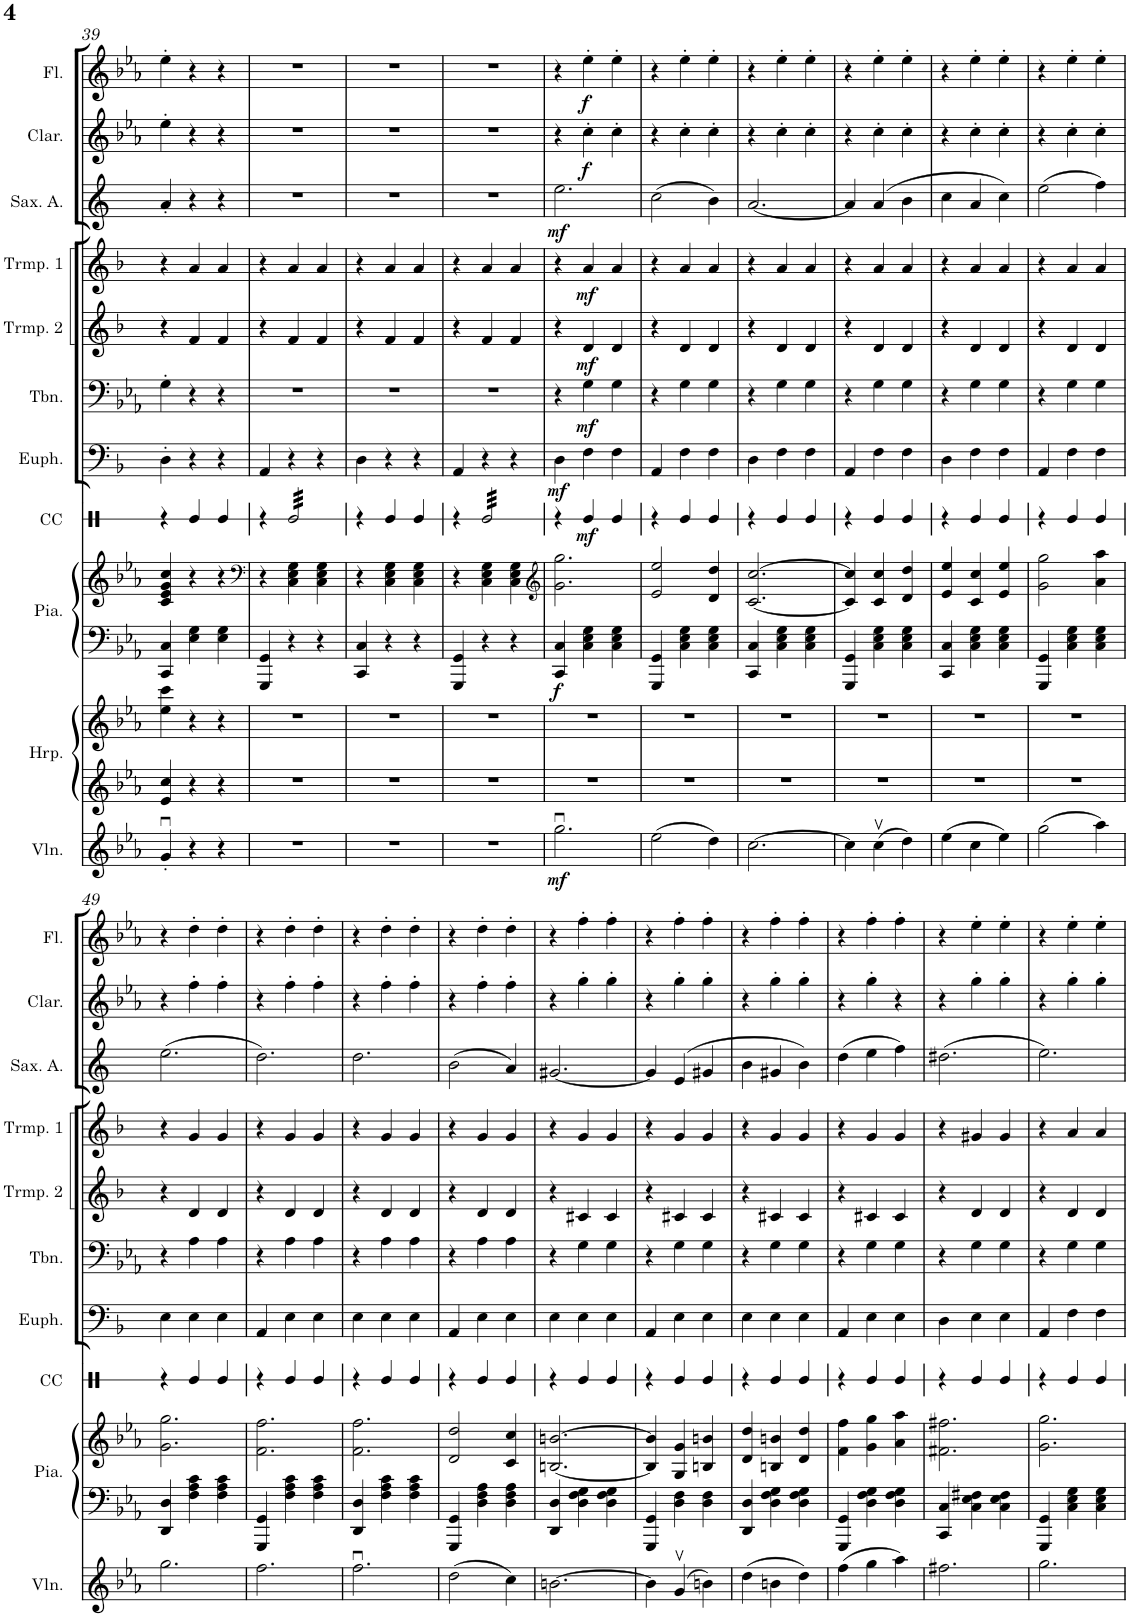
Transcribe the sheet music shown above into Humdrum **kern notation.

**kern	**dynam	**kern	**kern	**kern	**kern	**dynam	**kern	**dynam	**kern	**dynam	**kern	**dynam	**kern	**dynam	**kern	**dynam	**kern	**dynam	**kern	**dynam	**kern	**dynam
*part11	*part11	*part10	*part10	*part9	*part9	*part9	*part8	*part8	*part7	*part7	*part6	*part6	*part5	*part5	*part4	*part4	*part3	*part3	*part2	*part2	*part1	*part1
*staff13	*staff13	*staff12	*staff11	*staff10	*staff9	*staff9/10	*staff8	*staff8	*staff7	*staff7	*staff6	*staff6	*staff5	*staff5	*staff4	*staff4	*staff3	*staff3	*staff2	*staff2	*staff1	*staff1
*I"Violon	*	*I"Harpe	*	*I"Piano	*	*	*I"Caisse claire	*	*I"Euphonium	*	*I"Trombone	*	*I"Trompette en Sib 2	*	*I"Trompette en Sib 1	*	*I"Saxophone Alto	*	*I"Clarinette en Ut	*	*I"Flûte	*
*I'Vln.	*	*I'Hrp.	*	*I'Pia.	*	*	*I'CC	*	*I'Euph.	*	*I'Tbn.	*	*I'Trmp. 2	*	*I'Trmp. 1	*	*I'Sax. A.	*	*I'Clar.	*	*I'Fl.	*
!!LO:PB:g=z
*clefG2	*	*clefG2	*clefG2	*clefF4	*clefG2	*	*clefX	*	*clefF4	*	*clefF4	*	*clefG2	*	*clefG2	*	*clefG2	*	*clefG2	*	*clefG2	*
*	*	*	*	*	*	*	*	*	*Trd1c2	*	*	*	*Trd1c2	*	*Trd1c2	*	*Trd5c9	*	*Trd1c2	*	*	*
*k[b-e-a-]	*	*k[b-e-a-]	*k[b-e-a-]	*k[b-e-a-]	*k[b-e-a-]	*	*k[]	*	*k[b-]	*	*k[b-e-a-]	*	*k[b-]	*	*k[b-]	*	*k[]	*	*k[b-e-a-]	*	*k[b-e-a-]	*
*M3/4	*	*M3/4	*M3/4	*M3/4	*M3/4	*	*M3/4	*	*M3/4	*	*M3/4	*	*M3/4	*	*M3/4	*	*M3/4	*	*M3/4	*	*M3/4	*
=39	=39	=39	=39	=39	=39	=39	=39	=39	=39	=39	=39	=39	=39	=39	=39	=39	=39	=39	=39	=39	=39	=39
4gu'/	.	4e-/ 4cc/	4ee-\ 4ccc\	4CC/ 4C/	4c/ 4e-/ 4g/ 4cc/	.	4r	.	4D'\	.	4G'\	.	4r	.	4r	.	4a'/	.	4ee-'\	.	4ee-'\	.
4r	.	4r	4r	4E-\ 4G\	4r	.	4Re/	.	4r	.	4r	.	4f/	.	4a/	.	4r	.	4r	.	4r	.
4r	.	4r	4r	4E-\ 4G\	4r	.	4Re/	.	4r	.	4r	.	4f/	.	4a/	.	4r	.	4r	.	4r	.
=40	=40	=40	=40	=40	=40	=40	=40	=40	=40	=40	=40	=40	=40	=40	=40	=40	=40	=40	=40	=40	=40	=40
*	*	*	*	*	*clefF4	*	*	*	*	*	*	*	*	*	*	*	*	*	*	*	*	*
2.r	.	2.r	2.r	4GGG/ 4GG/	4r	.	4r	.	4AA/	.	2.r	.	4r	.	4r	.	2.r	.	2.r	.	2.r	.
*	*	*	*	*	*	*	*tremolo	*	*	*	*	*	*	*	*	*	*	*	*	*	*	*
.	.	.	.	4r	4C\ 4E-\ 4G\	.	32Re/LLL	.	4r	.	.	.	4f/	.	4a/	.	.	.	.	.	.	.
.	.	.	.	.	.	.	32Re/	.	.	.	.	.	.	.	.	.	.	.	.	.	.	.
.	.	.	.	.	.	.	32Re/	.	.	.	.	.	.	.	.	.	.	.	.	.	.	.
.	.	.	.	.	.	.	32Re/	.	.	.	.	.	.	.	.	.	.	.	.	.	.	.
.	.	.	.	.	.	.	32Re/	.	.	.	.	.	.	.	.	.	.	.	.	.	.	.
.	.	.	.	.	.	.	32Re/	.	.	.	.	.	.	.	.	.	.	.	.	.	.	.
.	.	.	.	.	.	.	32Re/	.	.	.	.	.	.	.	.	.	.	.	.	.	.	.
.	.	.	.	.	.	.	32Re/	.	.	.	.	.	.	.	.	.	.	.	.	.	.	.
.	.	.	.	4r	4C\ 4E-\ 4G\	.	32Re/	.	4r	.	.	.	4f/	.	4a/	.	.	.	.	.	.	.
.	.	.	.	.	.	.	32Re/	.	.	.	.	.	.	.	.	.	.	.	.	.	.	.
.	.	.	.	.	.	.	32Re/	.	.	.	.	.	.	.	.	.	.	.	.	.	.	.
.	.	.	.	.	.	.	32Re/	.	.	.	.	.	.	.	.	.	.	.	.	.	.	.
.	.	.	.	.	.	.	32Re/	.	.	.	.	.	.	.	.	.	.	.	.	.	.	.
.	.	.	.	.	.	.	32Re/	.	.	.	.	.	.	.	.	.	.	.	.	.	.	.
.	.	.	.	.	.	.	32Re/	.	.	.	.	.	.	.	.	.	.	.	.	.	.	.
.	.	.	.	.	.	.	32Re/JJJ	.	.	.	.	.	.	.	.	.	.	.	.	.	.	.
*	*	*	*	*	*	*	*Xtremolo	*	*	*	*	*	*	*	*	*	*	*	*	*	*	*
=41	=41	=41	=41	=41	=41	=41	=41	=41	=41	=41	=41	=41	=41	=41	=41	=41	=41	=41	=41	=41	=41	=41
2.r	.	2.r	2.r	4CC/ 4C/	4r	.	4r	.	4D\	.	2.r	.	4r	.	4r	.	2.r	.	2.r	.	2.r	.
.	.	.	.	4r	4C\ 4E-\ 4G\	.	4Re/	.	4r	.	.	.	4f/	.	4a/	.	.	.	.	.	.	.
.	.	.	.	4r	4C\ 4E-\ 4G\	.	4Re/	.	4r	.	.	.	4f/	.	4a/	.	.	.	.	.	.	.
=42	=42	=42	=42	=42	=42	=42	=42	=42	=42	=42	=42	=42	=42	=42	=42	=42	=42	=42	=42	=42	=42	=42
2.r	.	2.r	2.r	4GGG/ 4GG/	4r	.	4r	.	4AA/	.	2.r	.	4r	.	4r	.	2.r	.	2.r	.	2.r	.
*	*	*	*	*	*	*	*tremolo	*	*	*	*	*	*	*	*	*	*	*	*	*	*	*
.	.	.	.	4r	4C\ 4E-\ 4G\	.	32Re/LLL	.	4r	.	.	.	4f/	.	4a/	.	.	.	.	.	.	.
.	.	.	.	.	.	.	32Re/	.	.	.	.	.	.	.	.	.	.	.	.	.	.	.
.	.	.	.	.	.	.	32Re/	.	.	.	.	.	.	.	.	.	.	.	.	.	.	.
.	.	.	.	.	.	.	32Re/	.	.	.	.	.	.	.	.	.	.	.	.	.	.	.
.	.	.	.	.	.	.	32Re/	.	.	.	.	.	.	.	.	.	.	.	.	.	.	.
.	.	.	.	.	.	.	32Re/	.	.	.	.	.	.	.	.	.	.	.	.	.	.	.
.	.	.	.	.	.	.	32Re/	.	.	.	.	.	.	.	.	.	.	.	.	.	.	.
.	.	.	.	.	.	.	32Re/	.	.	.	.	.	.	.	.	.	.	.	.	.	.	.
.	.	.	.	4r	4C\ 4E-\ 4G\	.	32Re/	.	4r	.	.	.	4f/	.	4a/	.	.	.	.	.	.	.
.	.	.	.	.	.	.	32Re/	.	.	.	.	.	.	.	.	.	.	.	.	.	.	.
.	.	.	.	.	.	.	32Re/	.	.	.	.	.	.	.	.	.	.	.	.	.	.	.
.	.	.	.	.	.	.	32Re/	.	.	.	.	.	.	.	.	.	.	.	.	.	.	.
.	.	.	.	.	.	.	32Re/	.	.	.	.	.	.	.	.	.	.	.	.	.	.	.
.	.	.	.	.	.	.	32Re/	.	.	.	.	.	.	.	.	.	.	.	.	.	.	.
.	.	.	.	.	.	.	32Re/	.	.	.	.	.	.	.	.	.	.	.	.	.	.	.
.	.	.	.	.	.	.	32Re/JJJ	.	.	.	.	.	.	.	.	.	.	.	.	.	.	.
*	*	*	*	*	*	*	*Xtremolo	*	*	*	*	*	*	*	*	*	*	*	*	*	*	*
=43	=43	=43	=43	=43	=43	=43	=43	=43	=43	=43	=43	=43	=43	=43	=43	=43	=43	=43	=43	=43	=43	=43
*	*	*	*	*	*clefG2	*	*	*	*	*	*	*	*	*	*	*	*	*	*	*	*	*
!	!LO:DY:b	!	!	!	!	!LO:DY:b=2	!	!	!	!LO:DY:b	!	!	!	!	!	!	!	!LO:DY:b	!	!	!	!
2.ggu\	mf	2.r	2.r	4CC/ 4C/	2.g\ 2.gg\	f	4r	.	4D\	mf	4r	.	4r	.	4r	.	2.ee\	mf	4r	.	4r	.
!	!	!	!	!	!	!	!	!LO:DY:b	!	!	!	!LO:DY:b	!	!LO:DY:b	!	!LO:DY:b	!	!	!	!LO:DY:b	!	!LO:DY:b
.	.	.	.	4C\ 4E-\ 4G\	.	.	4Re/	mf	4F\	.	4G\	mf	4d/	mf	4a/	mf	.	.	4cc'\	f	4ee-'\	f
.	.	.	.	4C\ 4E-\ 4G\	.	.	4Re/	.	4F\	.	4G\	.	4d/	.	4a/	.	.	.	4cc'\	.	4ee-'\	.
=44	=44	=44	=44	=44	=44	=44	=44	=44	=44	=44	=44	=44	=44	=44	=44	=44	=44	=44	=44	=44	=44	=44
(2ee-\	.	2.r	2.r	4GGG/ 4GG/	2e-/ 2ee-/	.	4r	.	4AA/	.	4r	.	4r	.	4r	.	(2cc\	.	4r	.	4r	.
.	.	.	.	4C\ 4E-\ 4G\	.	.	4Re/	.	4F\	.	4G\	.	4d/	.	4a/	.	.	.	4cc'\	.	4ee-'\	.
4dd\)	.	.	.	4C\ 4E-\ 4G\	4d/ 4dd/	.	4Re/	.	4F\	.	4G\	.	4d/	.	4a/	.	4b\)	.	4cc'\	.	4ee-'\	.
=45	=45	=45	=45	=45	=45	=45	=45	=45	=45	=45	=45	=45	=45	=45	=45	=45	=45	=45	=45	=45	=45	=45
[2.cc\	.	2.r	2.r	4CC/ 4C/	[2.c/ [2.cc/	.	4r	.	4D\	.	4r	.	4r	.	4r	.	[2.a/	.	4r	.	4r	.
.	.	.	.	4C\ 4E-\ 4G\	.	.	4Re/	.	4F\	.	4G\	.	4d/	.	4a/	.	.	.	4cc'\	.	4ee-'\	.
.	.	.	.	4C\ 4E-\ 4G\	.	.	4Re/	.	4F\	.	4G\	.	4d/	.	4a/	.	.	.	4cc'\	.	4ee-'\	.
=46	=46	=46	=46	=46	=46	=46	=46	=46	=46	=46	=46	=46	=46	=46	=46	=46	=46	=46	=46	=46	=46	=46
4cc\]	.	2.r	2.r	4GGG/ 4GG/	4c/] 4cc/]	.	4r	.	4AA/	.	4r	.	4r	.	4r	.	4a/]	.	4r	.	4r	.
(4ccv\	.	.	.	4C\ 4E-\ 4G\	4c/ 4cc/	.	4Re/	.	4F\	.	4G\	.	4d/	.	4a/	.	(4a/	.	4cc'\	.	4ee-'\	.
4dd\)	.	.	.	4C\ 4E-\ 4G\	4d/ 4dd/	.	4Re/	.	4F\	.	4G\	.	4d/	.	4a/	.	4b\	.	4cc'\	.	4ee-'\	.
=47	=47	=47	=47	=47	=47	=47	=47	=47	=47	=47	=47	=47	=47	=47	=47	=47	=47	=47	=47	=47	=47	=47
(4ee-\	.	2.r	2.r	4CC/ 4C/	4e-/ 4ee-/	.	4r	.	4D\	.	4r	.	4r	.	4r	.	4cc\	.	4r	.	4r	.
4cc\	.	.	.	4C\ 4E-\ 4G\	4c/ 4cc/	.	4Re/	.	4F\	.	4G\	.	4d/	.	4a/	.	4a/	.	4cc'\	.	4ee-'\	.
4ee-\)	.	.	.	4C\ 4E-\ 4G\	4e-/ 4ee-/	.	4Re/	.	4F\	.	4G\	.	4d/	.	4a/	.	4cc\)	.	4cc'\	.	4ee-'\	.
=48	=48	=48	=48	=48	=48	=48	=48	=48	=48	=48	=48	=48	=48	=48	=48	=48	=48	=48	=48	=48	=48	=48
(2gg\	.	2.r	2.r	4GGG/ 4GG/	2g\ 2gg\	.	4r	.	4AA/	.	4r	.	4r	.	4r	.	(2ee\	.	4r	.	4r	.
.	.	.	.	4C\ 4E-\ 4G\	.	.	4Re/	.	4F\	.	4G\	.	4d/	.	4a/	.	.	.	4cc'\	.	4ee-'\	.
4aa-\)	.	.	.	4C\ 4E-\ 4G\	4a-\ 4aa-\	.	4Re/	.	4F\	.	4G\	.	4d/	.	4a/	.	4ff\)	.	4cc'\	.	4ee-'\	.
!!LO:LB:g=z
=49	=49	=49	=49	=49	=49	=49	=49	=49	=49	=49	=49	=49	=49	=49	=49	=49	=49	=49	=49	=49	=49	=49
2.gg\	.	2.r	2.r	4DD/ 4D/	2.g\ 2.gg\	.	4r	.	4E\	.	4r	.	4r	.	4r	.	(2.ee\	.	4r	.	4r	.
.	.	.	.	4F\ 4A-\ 4c\	.	.	4Re/	.	4E\	.	4A-\	.	4d/	.	4g/	.	.	.	4ff'\	.	4dd'\	.
.	.	.	.	4F\ 4A-\ 4c\	.	.	4Re/	.	4E\	.	4A-\	.	4d/	.	4g/	.	.	.	4ff'\	.	4dd'\	.
=50	=50	=50	=50	=50	=50	=50	=50	=50	=50	=50	=50	=50	=50	=50	=50	=50	=50	=50	=50	=50	=50	=50
2.ff\	.	2.r	2.r	4GGG/ 4GG/	2.f\ 2.ff\	.	4r	.	4AA/	.	4r	.	4r	.	4r	.	2.dd\)	.	4r	.	4r	.
.	.	.	.	4F\ 4A-\ 4c\	.	.	4Re/	.	4E\	.	4A-\	.	4d/	.	4g/	.	.	.	4ff'\	.	4dd'\	.
.	.	.	.	4F\ 4A-\ 4c\	.	.	4Re/	.	4E\	.	4A-\	.	4d/	.	4g/	.	.	.	4ff'\	.	4dd'\	.
=51	=51	=51	=51	=51	=51	=51	=51	=51	=51	=51	=51	=51	=51	=51	=51	=51	=51	=51	=51	=51	=51	=51
2.ffu\	.	2.r	2.r	4DD/ 4D/	2.f\ 2.ff\	.	4r	.	4E\	.	4r	.	4r	.	4r	.	2.dd\	.	4r	.	4r	.
.	.	.	.	4F\ 4A-\ 4c\	.	.	4Re/	.	4E\	.	4A-\	.	4d/	.	4g/	.	.	.	4ff'\	.	4dd'\	.
.	.	.	.	4F\ 4A-\ 4c\	.	.	4Re/	.	4E\	.	4A-\	.	4d/	.	4g/	.	.	.	4ff'\	.	4dd'\	.
=52	=52	=52	=52	=52	=52	=52	=52	=52	=52	=52	=52	=52	=52	=52	=52	=52	=52	=52	=52	=52	=52	=52
(2dd\	.	2.r	2.r	4GGG/ 4GG/	2d/ 2dd/	.	4r	.	4AA/	.	4r	.	4r	.	4r	.	(2b\	.	4r	.	4r	.
.	.	.	.	4D\ 4F\ 4A-\	.	.	4Re/	.	4E\	.	4A-\	.	4d/	.	4g/	.	.	.	4ff'\	.	4dd'\	.
4cc\)	.	.	.	4D\ 4F\ 4A-\	4c/ 4cc/	.	4Re/	.	4E\	.	4A-\	.	4d/	.	4g/	.	4a/)	.	4ff'\	.	4dd'\	.
=53	=53	=53	=53	=53	=53	=53	=53	=53	=53	=53	=53	=53	=53	=53	=53	=53	=53	=53	=53	=53	=53	=53
[2.bn\	.	2.r	2.r	4DD/ 4D/	[2.Bn/ [2.bn/	.	4r	.	4E\	.	4r	.	4r	.	4r	.	[2.g#X/	.	4r	.	4r	.
.	.	.	.	4D\ 4F\ 4G\	.	.	4Re/	.	4E\	.	4G\	.	4c#X/	.	4g/	.	.	.	4gg'\	.	4ff'\	.
.	.	.	.	4D\ 4F\ 4G\	.	.	4Re/	.	4E\	.	4G\	.	4c#/	.	4g/	.	.	.	4gg'\	.	4ff'\	.
=54	=54	=54	=54	=54	=54	=54	=54	=54	=54	=54	=54	=54	=54	=54	=54	=54	=54	=54	=54	=54	=54	=54
4b\]	.	2.r	2.r	4GGG/ 4GG/	4B/] 4b/]	.	4r	.	4AA/	.	4r	.	4r	.	4r	.	4g#/]	.	4r	.	4r	.
(4gv/	.	.	.	4D\ 4F\	4G/ 4g/	.	4Re/	.	4E\	.	4G\	.	4c#X/	.	4g/	.	(4e/	.	4gg'\	.	4ff'\	.
4bn\)	.	.	.	4D\ 4F\	4Bn/ 4bn/	.	4Re/	.	4E\	.	4G\	.	4c#/	.	4g/	.	4g#X/	.	4gg'\	.	4ff'\	.
=55	=55	=55	=55	=55	=55	=55	=55	=55	=55	=55	=55	=55	=55	=55	=55	=55	=55	=55	=55	=55	=55	=55
(4dd\	.	2.r	2.r	4DD/ 4D/	4d/ 4dd/	.	4r	.	4E\	.	4r	.	4r	.	4r	.	4b\	.	4r	.	4r	.
4bn\	.	.	.	4D\ 4F\ 4G\	4Bn/ 4bn/	.	4Re/	.	4E\	.	4G\	.	4c#X/	.	4g/	.	4g#X/	.	4gg'\	.	4ff'\	.
4dd\)	.	.	.	4D\ 4F\ 4G\	4d/ 4dd/	.	4Re/	.	4E\	.	4G\	.	4c#/	.	4g/	.	4b\)	.	4gg'\	.	4ff'\	.
=56	=56	=56	=56	=56	=56	=56	=56	=56	=56	=56	=56	=56	=56	=56	=56	=56	=56	=56	=56	=56	=56	=56
(4ff\	.	2.r	2.r	4GGG/ 4GG/	4f\ 4ff\	.	4r	.	4AA/	.	4r	.	4r	.	4r	.	(4dd\	.	4r	.	4r	.
4gg\	.	.	.	4D\ 4F\ 4G\	4g\ 4gg\	.	4Re/	.	4E\	.	4G\	.	4c#X/	.	4g/	.	4ee\	.	4gg'\	.	4ff'\	.
4aa-\)	.	.	.	4D\ 4F\ 4G\	4a-\ 4aa-\	.	4Re/	.	4E\	.	4G\	.	4c#/	.	4g/	.	4ff\)	.	4r	.	4ff'\	.
=57	=57	=57	=57	=57	=57	=57	=57	=57	=57	=57	=57	=57	=57	=57	=57	=57	=57	=57	=57	=57	=57	=57
2.ff#X\	.	2.r	2.r	4CC/ 4C/	2.f#X\ 2.ff#X\	.	4r	.	4D\	.	4r	.	4r	.	4r	.	(2.dd#X\	.	4r	.	4r	.
.	.	.	.	4C\ 4E-\ 4F#X\	.	.	4Re/	.	4E\	.	4G\	.	4d/	.	4g#X/	.	.	.	4gg'\	.	4ee-'\	.
.	.	.	.	4C\ 4E-\ 4F#\	.	.	4Re/	.	4E\	.	4G\	.	4d/	.	4g#/	.	.	.	4gg'\	.	4ee-'\	.
=58	=58	=58	=58	=58	=58	=58	=58	=58	=58	=58	=58	=58	=58	=58	=58	=58	=58	=58	=58	=58	=58	=58
2.gg\	.	2.r	2.r	4GGG/ 4GG/	2.g\ 2.gg\	.	4r	.	4AA/	.	4r	.	4r	.	4r	.	2.ee\)	.	4r	.	4r	.
.	.	.	.	4C\ 4E-\ 4G\	.	.	4Re/	.	4F\	.	4G\	.	4d/	.	4a/	.	.	.	4gg'\	.	4ee-'\	.
.	.	.	.	4C\ 4E-\ 4G\	.	.	4Re/	.	4F\	.	4G\	.	4d/	.	4a/	.	.	.	4gg'\	.	4ee-'\	.
=	=	=	=	=	=	=	=	=	=	=	=	=	=	=	=	=	=	=	=	=	=	=
*-	*-	*-	*-	*-	*-	*-	*-	*-	*-	*-	*-	*-	*-	*-	*-	*-	*-	*-	*-	*-	*-	*-
